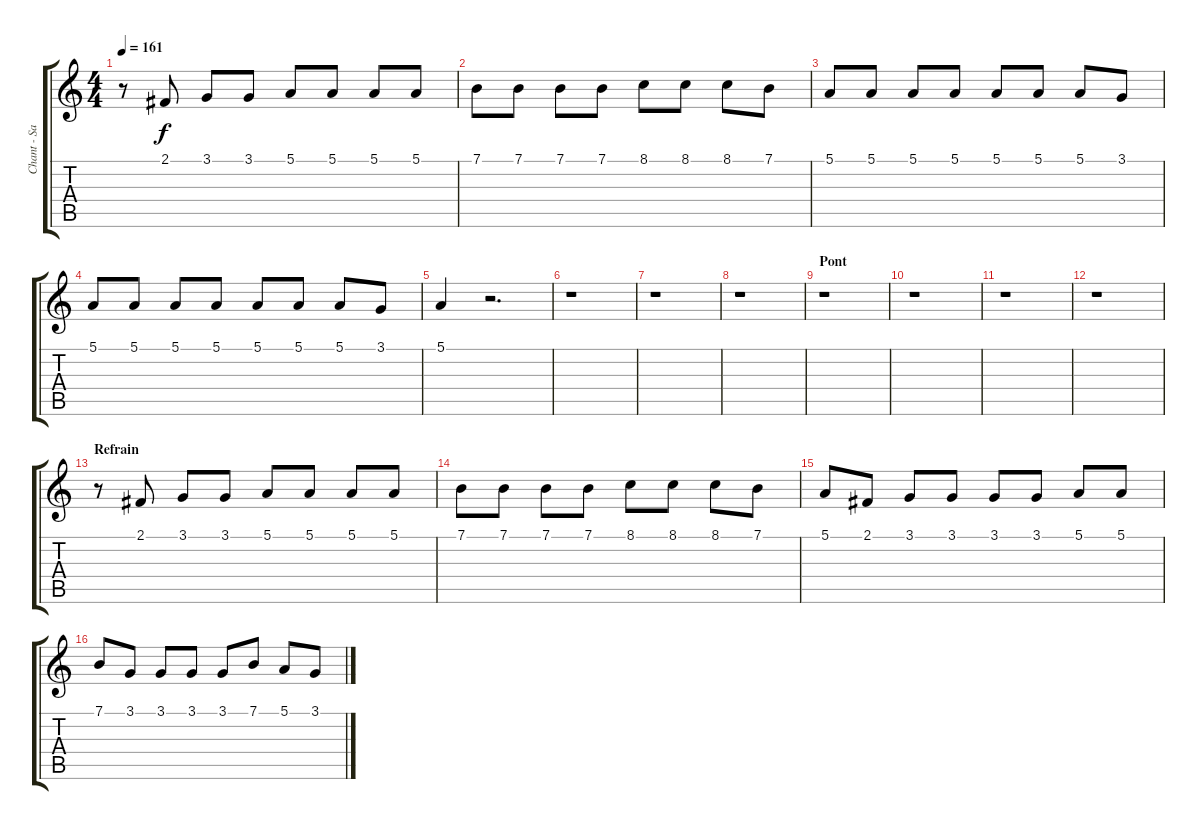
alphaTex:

\track ("Chant - Sarah" "Chant - Sa") {instrument sopranosax}
\staff {score tabs}
\tuning (E4 B3 G3 D3 A2 E2) {hide}
\ts (4 4)
\tempo 161
\clef g2
\ks c
r.8{dy f} 2.1.8 3.1.8 3.1.8 5.1.8 5.1.8 5.1.8 5.1.8 |
7.1.8 7.1.8 7.1.8 7.1.8 8.1.8 8.1.8 8.1.8 7.1.8 |
5.1.8 5.1.8 5.1.8 5.1.8 5.1.8 5.1.8 5.1.8 3.1.8 |
5.1.8 5.1.8 5.1.8 5.1.8 5.1.8 5.1.8 5.1.8 3.1.8 |
5.1.4 r.2{d} |
r.1 |
r.1 |
r.1 |
\section ("" "Pont")
r.1 |
r.1 |
r.1 |
r.1 |
\section ("" "Refrain")
r.8 2.1.8 3.1.8 3.1.8 5.1.8 5.1.8 5.1.8 5.1.8 |
7.1.8 7.1.8 7.1.8 7.1.8 8.1.8 8.1.8 8.1.8 7.1.8 |
5.1.8 2.1.8 3.1.8 3.1.8 3.1.8 3.1.8 5.1.8 5.1.8 |
7.1.8 3.1.8 3.1.8 3.1.8 3.1.8 7.1.8 5.1.8 3.1.8
